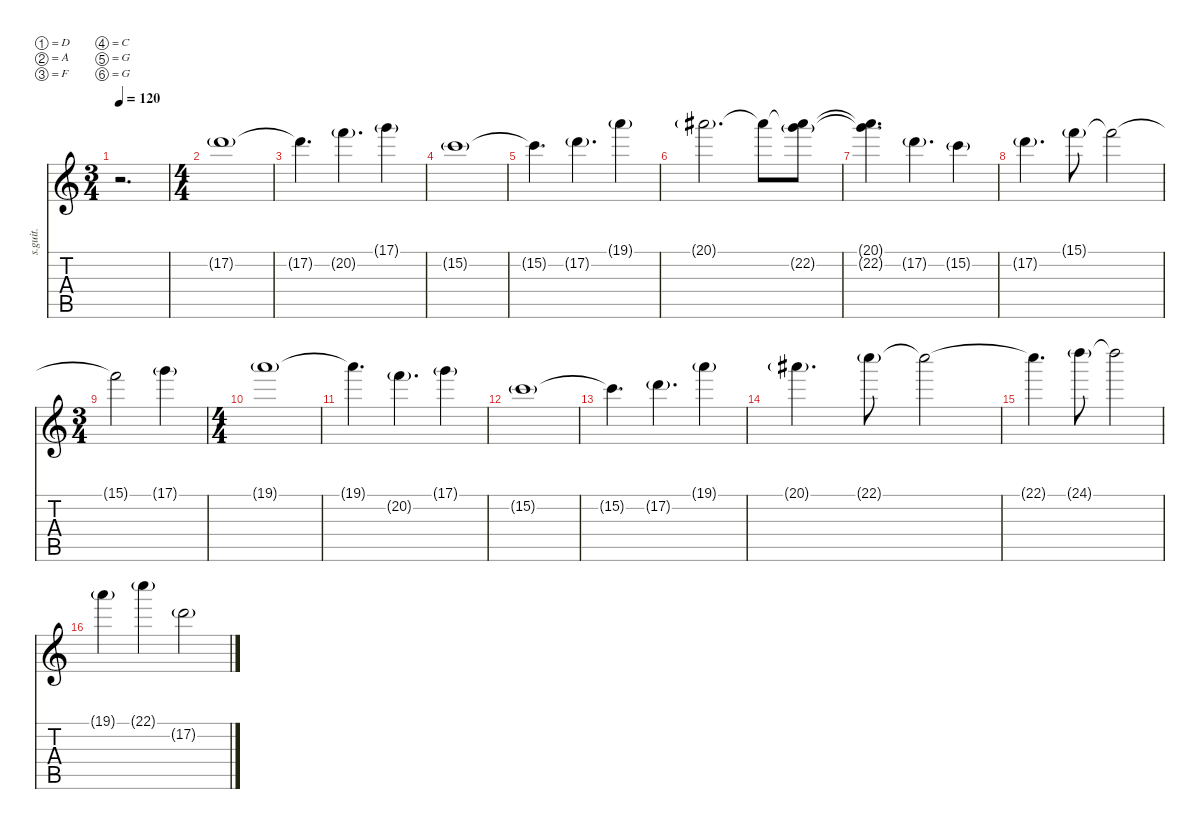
\defaultSystemsLayout 4
\hideDynamics
\bracketExtendMode nobrackets
\track ("FX 1" "s.guit.") {instrument distortionguitar}
\staff {score tabs}
\tuning (D4 A3 F3 C3 G2 G1)
\ts (3 4)
\beaming (8 2 2 2 2)
\tempo 120
\clef g2
\ks c
r.2{d dy f} |
\ts (4 4)
\beaming (8 2 2 2 2)
17.2{g}.1{lyrics (0 "") lyrics (1 "") lyrics (2 "") lyrics (3 "") lyrics (4 "")} |
17.2{t}.4{d lyrics (0 "") lyrics (1 "") lyrics (2 "") lyrics (3 "") lyrics (4 "")} 20.2{g}.4{d lyrics (0 "") lyrics (1 "") lyrics (2 "") lyrics (3 "") lyrics (4 "")} 17.1{g}.4{lyrics (0 "") lyrics (1 "") lyrics (2 "") lyrics (3 "") lyrics (4 "")} |
15.2{g}.1{lyrics (0 "") lyrics (1 "") lyrics (2 "") lyrics (3 "") lyrics (4 "")} |
15.2{t}.4{d lyrics (0 "") lyrics (1 "") lyrics (2 "") lyrics (3 "") lyrics (4 "")} 17.2{g}.4{d lyrics (0 "") lyrics (1 "") lyrics (2 "") lyrics (3 "") lyrics (4 "")} 19.1{g}.4{lyrics (0 "") lyrics (1 "") lyrics (2 "") lyrics (3 "") lyrics (4 "")} |
20.1{g acc #}.2{d lyrics (0 "") lyrics (1 "") lyrics (2 "") lyrics (3 "") lyrics (4 "")} 20.1{t acc #}.8{lyrics (0 "") lyrics (1 "") lyrics (2 "") lyrics (3 "") lyrics (4 "")} (20.1{t acc #} 22.2{g}).8{lyrics (0 "") lyrics (1 "") lyrics (2 "") lyrics (3 "") lyrics (4 "") dy mf} |
(20.1{t acc #} 22.2{t}).4{d lyrics (0 "") lyrics (1 "") lyrics (2 "") lyrics (3 "") lyrics (4 "") dy f} 17.2{g}.4{d lyrics (0 "") lyrics (1 "") lyrics (2 "") lyrics (3 "") lyrics (4 "")} 15.2{g}.4{lyrics (0 "") lyrics (1 "") lyrics (2 "") lyrics (3 "") lyrics (4 "")} |
17.2{g}.4{d lyrics (0 "") lyrics (1 "") lyrics (2 "") lyrics (3 "") lyrics (4 "")} 15.1{g}.8{lyrics (0 "") lyrics (1 "") lyrics (2 "") lyrics (3 "") lyrics (4 "")} 15.1{t}.2{lyrics (0 "") lyrics (1 "") lyrics (2 "") lyrics (3 "") lyrics (4 "")} |
\ts (3 4)
\beaming (8 2 2 2 2)
15.1{t}.2{lyrics (0 "") lyrics (1 "") lyrics (2 "") lyrics (3 "") lyrics (4 "")} 17.1{g}.4{lyrics (0 "") lyrics (1 "") lyrics (2 "") lyrics (3 "") lyrics (4 "")} |
\ts (4 4)
\beaming (8 2 2 2 2)
19.1{g}.1{lyrics (0 "") lyrics (1 "") lyrics (2 "") lyrics (3 "") lyrics (4 "")} |
19.1{t}.4{d lyrics (0 "") lyrics (1 "") lyrics (2 "") lyrics (3 "") lyrics (4 "")} 20.2{g}.4{d lyrics (0 "") lyrics (1 "") lyrics (2 "") lyrics (3 "") lyrics (4 "")} 17.1{g}.4{lyrics (0 "") lyrics (1 "") lyrics (2 "") lyrics (3 "") lyrics (4 "")} |
15.2{g}.1{lyrics (0 "") lyrics (1 "") lyrics (2 "") lyrics (3 "") lyrics (4 "")} |
15.2{t}.4{d lyrics (0 "") lyrics (1 "") lyrics (2 "") lyrics (3 "") lyrics (4 "")} 17.2{g}.4{d lyrics (0 "") lyrics (1 "") lyrics (2 "") lyrics (3 "") lyrics (4 "")} 19.1{g}.4{lyrics (0 "") lyrics (1 "") lyrics (2 "") lyrics (3 "") lyrics (4 "")} |
20.1{g acc #}.4{d lyrics (0 "") lyrics (1 "") lyrics (2 "") lyrics (3 "") lyrics (4 "")} 22.1{g}.8{lyrics (0 "") lyrics (1 "") lyrics (2 "") lyrics (3 "") lyrics (4 "")} 22.1{t}.2{lyrics (0 "") lyrics (1 "") lyrics (2 "") lyrics (3 "") lyrics (4 "")} |
22.1{t}.4{d lyrics (0 "") lyrics (1 "") lyrics (2 "") lyrics (3 "") lyrics (4 "")} 24.1{g}.8{lyrics (0 "") lyrics (1 "") lyrics (2 "") lyrics (3 "") lyrics (4 "")} 24.1{t}.2{lyrics (0 "") lyrics (1 "") lyrics (2 "") lyrics (3 "") lyrics (4 "")} |
19.1{g}.4{lyrics (0 "") lyrics (1 "") lyrics (2 "") lyrics (3 "") lyrics (4 "")} 22.1{g}.4{lyrics (0 "") lyrics (1 "") lyrics (2 "") lyrics (3 "") lyrics (4 "")} 17.2{g}.2{lyrics (0 "") lyrics (1 "") lyrics (2 "") lyrics (3 "") lyrics (4 "")}
